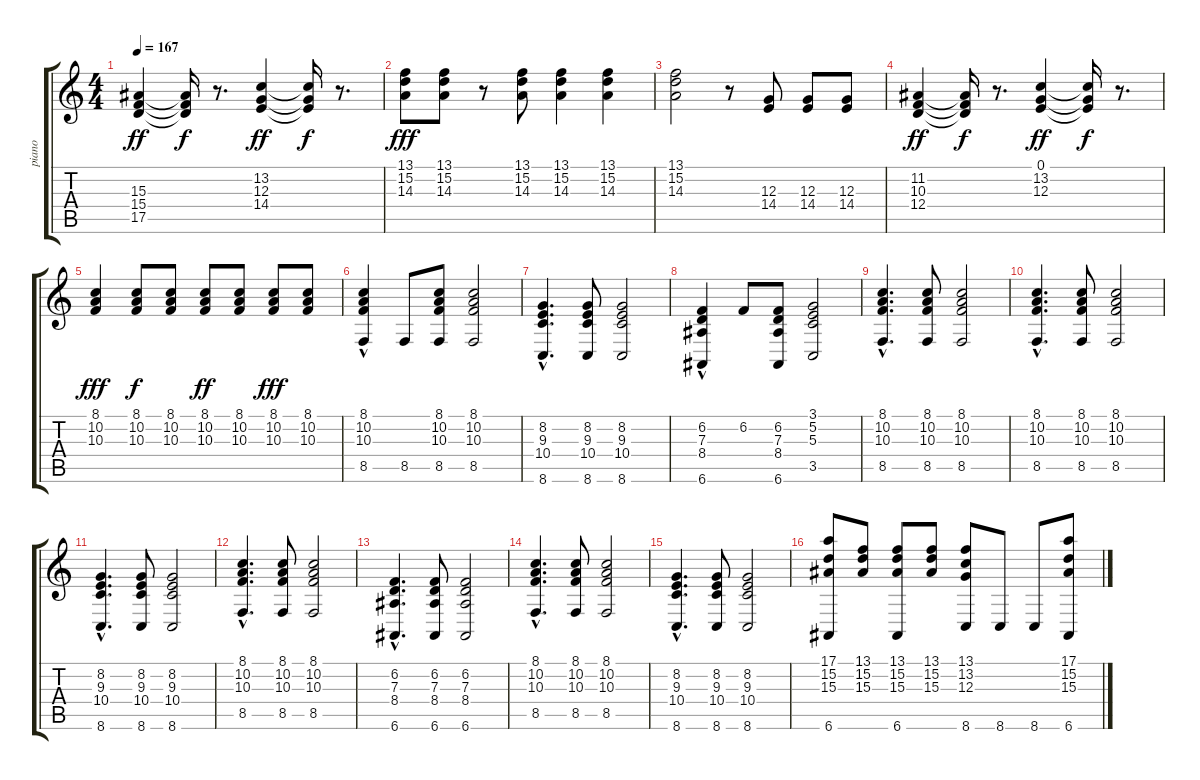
\track ("piano" "piano") {instrument brightacousticpiano}
\staff {score tabs}
\tuning (E4 B3 G3 D3 A2 E2) {hide}
\ts (4 4)
\tempo 167
\clef g2
\ks c
(15.3 15.4 17.5).4{dy ff} (15.3{t} 15.4{t} 17.5{t}).16{dy f} r.8{d} (13.2 12.3 14.4).4{dy ff} (13.2{t} 12.3{t} 14.4{t}).16{dy f} r.8{d} |
(13.1 15.2 14.3).8{dy fff} (13.1 15.2 14.3).8 r.8 (13.1 15.2 14.3).8 (13.1 15.2 14.3).4 (13.1 15.2 14.3).4 |
(13.1 15.2 14.3).2 r.8 (12.3 14.4).8 (12.3 14.4).8 (12.3 14.4).8 |
(11.2 10.3 12.4).4{dy ff} (11.2{t} 10.3{t} 12.4{t}).16{dy f} r.8{d} (0.1 13.2 12.3).4{dy ff} (0.1{t} 13.2{t} 12.3{t}).16{dy f} r.8{d} |
(8.1 10.2 10.3).4{dy fff} (8.1 10.2 10.3).8{dy f} (8.1 10.2 10.3).8 (8.1 10.2 10.3).8{dy ff} (8.1 10.2 10.3).8 (8.1 10.2 10.3).8{dy fff} (8.1 10.2 10.3).8 |
(8.1{hac} 10.2{hac} 10.3{hac} 8.5).4 8.5.8 (8.1 10.2 10.3 8.5).8 (8.1 10.2 10.3 8.5).2 |
(8.2{hac} 9.3{hac} 10.4{hac} 8.6{hac}).4{d} (8.2 9.3 10.4 8.6).8 (8.2 9.3 10.4 8.6).2 |
(6.2 7.3{hac} 8.4{hac} 6.6{hac}).4 6.2.8 (6.2 7.3 8.4 6.6).8 (3.1 5.2 5.3 3.5).2 |
(8.1{hac} 10.2{hac} 10.3{hac} 8.5{hac}).4{d} (8.1 10.2 10.3 8.5).8 (8.1 10.2 10.3 8.5).2 |
(8.1{hac} 10.2{hac} 10.3{hac} 8.5{hac}).4{d} (8.1 10.2 10.3 8.5).8 (8.1 10.2 10.3 8.5).2 |
(8.2{hac} 9.3{hac} 10.4{hac} 8.6{hac}).4{d} (8.2 9.3 10.4 8.6).8 (8.2 9.3 10.4 8.6).2 |
(8.1{hac} 10.2{hac} 10.3{hac} 8.5{hac}).4{d} (8.1 10.2 10.3 8.5).8 (8.1 10.2 10.3 8.5).2 |
(6.2{hac} 7.3{hac} 8.4{hac} 6.6{hac}).4{d} (6.2 7.3 8.4 6.6).8 (6.2 7.3 8.4 6.6).2 |
(8.1{hac} 10.2{hac} 10.3{hac} 8.5{hac}).4{d} (8.1 10.2 10.3 8.5).8 (8.1 10.2 10.3 8.5).2 |
(8.2{hac} 9.3{hac} 10.4{hac} 8.6{hac}).4{d} (8.2 9.3 10.4 8.6).8 (8.2 9.3 10.4 8.6).2 |
(17.1 15.2 15.3 6.6).8 (13.1 15.2 15.3).8 (13.1 15.2 15.3 6.6).8 (13.1 15.2 15.3).8 (13.1 13.2 12.3 8.6).8 8.6.8 8.6.8 (17.1 15.2 15.3 6.6).8
